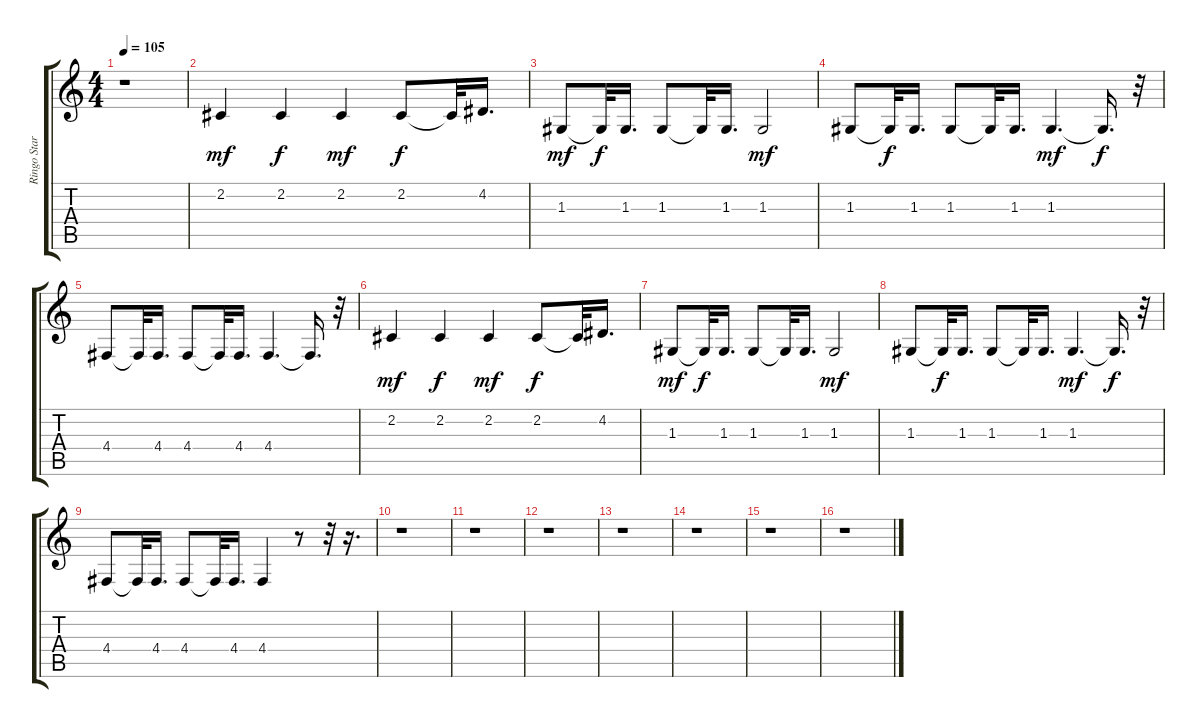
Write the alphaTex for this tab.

\track ("Ringo Starr (Voz)" "Ringo Star") {instrument bassoon}
\staff {score tabs}
\tuning (E4 B3 G3 D3 A2 E2) {hide}
\ts (4 4)
\tempo 105
\clef g2
\ks c
r.1{dy mf} |
2.2.4 2.2.4{dy f} 2.2.4{dy mf} 2.2.8{dy f} 2.2{t}.32 4.2.16{d} |
1.3.8{dy mf} 1.3{t}.32{dy f} 1.3.16{d} 1.3.8 1.3{t}.32 1.3.16{d} 1.3.2{dy mf} |
1.3.8 1.3{t}.32{dy f} 1.3.16{d} 1.3.8 1.3{t}.32 1.3.16{d} 1.3.4{d dy mf} 1.3{t}.16{d dy f} r.32 |
4.4.8 4.4{t}.32 4.4.16{d} 4.4.8 4.4{t}.32 4.4.16{d} 4.4.4{d} 4.4{t}.16{d} r.32 |
2.2.4{dy mf} 2.2.4{dy f} 2.2.4{dy mf} 2.2.8{dy f} 2.2{t}.32 4.2.16{d} |
1.3.8{dy mf} 1.3{t}.32{dy f} 1.3.16{d} 1.3.8 1.3{t}.32 1.3.16{d} 1.3.2{dy mf} |
1.3.8 1.3{t}.32{dy f} 1.3.16{d} 1.3.8 1.3{t}.32 1.3.16{d} 1.3.4{d dy mf} 1.3{t}.16{d dy f} r.32 |
4.4.8 4.4{t}.32 4.4.16{d} 4.4.8 4.4{t}.32 4.4.16{d} 4.4.4 r.8 r.32 r.16{d} |
r.1 |
r.1 |
r.1 |
r.1 |
r.1 |
r.1 |
r.1
